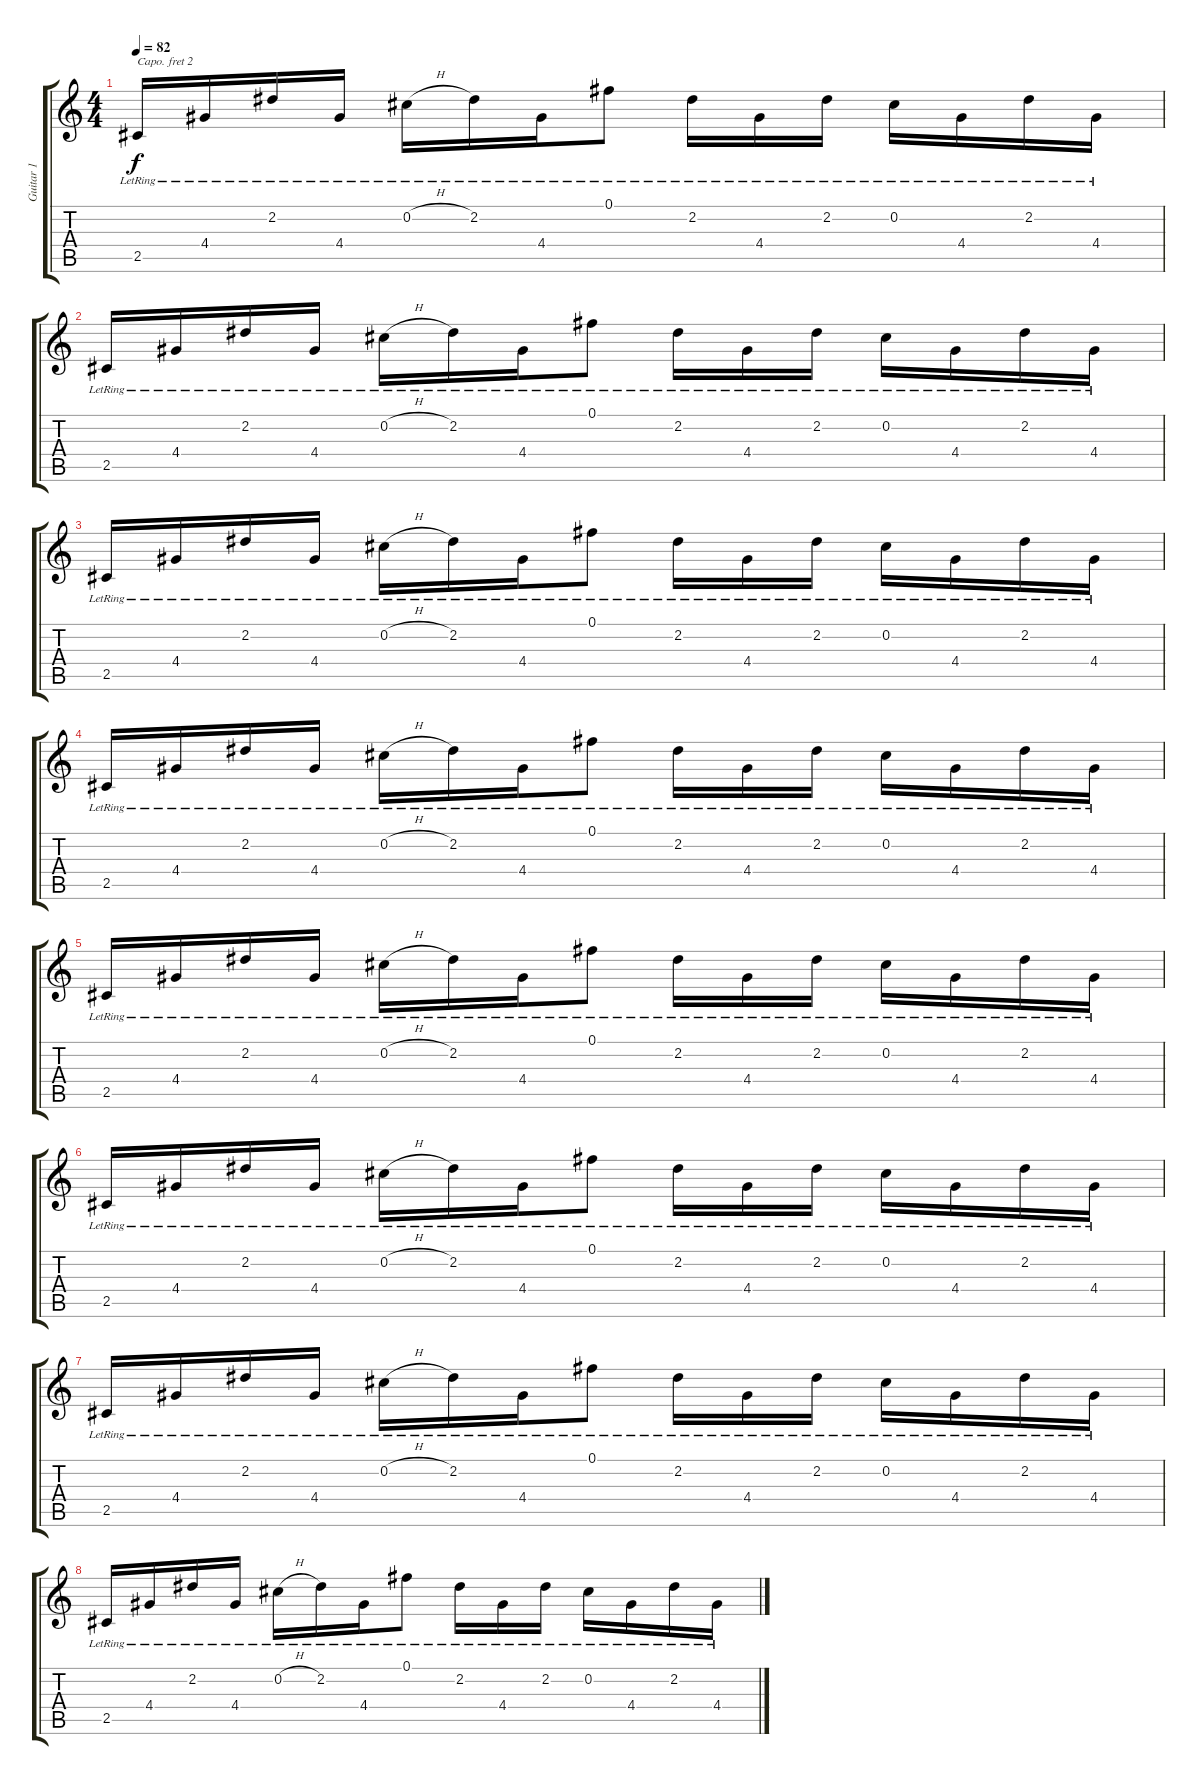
\track ("Guitar 1" "Guitar 1") {instrument electricguitarclean}
\staff {score tabs}
\capo 2
\tuning (E4 B3 G3 D3 A2 E2) {hide}
\ts (4 4)
\tempo 82
\clef g2
\ks c
2.5{lr}.16{dy f} 4.4{lr}.16 2.2{lr}.16 4.4{lr}.16 0.2{h lr}.16 2.2{lr}.16 4.4{lr}.16 0.1{lr}.8 2.2{lr}.16 4.4{lr}.16 2.2{lr}.16 0.2{lr}.16 4.4{lr}.16 2.2{lr}.16 4.4{lr}.16 |
2.5{lr}.16 4.4{lr}.16 2.2{lr}.16 4.4{lr}.16 0.2{h lr}.16 2.2{lr}.16 4.4{lr}.16 0.1{lr}.8 2.2{lr}.16 4.4{lr}.16 2.2{lr}.16 0.2{lr}.16 4.4{lr}.16 2.2{lr}.16 4.4{lr}.16 |
2.5{lr}.16 4.4{lr}.16 2.2{lr}.16 4.4{lr}.16 0.2{h lr}.16 2.2{lr}.16 4.4{lr}.16 0.1{lr}.8 2.2{lr}.16 4.4{lr}.16 2.2{lr}.16 0.2{lr}.16 4.4{lr}.16 2.2{lr}.16 4.4{lr}.16 |
2.5{lr}.16 4.4{lr}.16 2.2{lr}.16 4.4{lr}.16 0.2{h lr}.16 2.2{lr}.16 4.4{lr}.16 0.1{lr}.8 2.2{lr}.16 4.4{lr}.16 2.2{lr}.16 0.2{lr}.16 4.4{lr}.16 2.2{lr}.16 4.4{lr}.16 |
2.5{lr}.16 4.4{lr}.16 2.2{lr}.16 4.4{lr}.16 0.2{h lr}.16 2.2{lr}.16 4.4{lr}.16 0.1{lr}.8 2.2{lr}.16 4.4{lr}.16 2.2{lr}.16 0.2{lr}.16 4.4{lr}.16 2.2{lr}.16 4.4{lr}.16 |
2.5{lr}.16 4.4{lr}.16 2.2{lr}.16 4.4{lr}.16 0.2{h lr}.16 2.2{lr}.16 4.4{lr}.16 0.1{lr}.8 2.2{lr}.16 4.4{lr}.16 2.2{lr}.16 0.2{lr}.16 4.4{lr}.16 2.2{lr}.16 4.4{lr}.16 |
2.5{lr}.16 4.4{lr}.16 2.2{lr}.16 4.4{lr}.16 0.2{h lr}.16 2.2{lr}.16 4.4{lr}.16 0.1{lr}.8 2.2{lr}.16 4.4{lr}.16 2.2{lr}.16 0.2{lr}.16 4.4{lr}.16 2.2{lr}.16 4.4{lr}.16 |
2.5{lr}.16 4.4{lr}.16 2.2{lr}.16 4.4{lr}.16 0.2{h lr}.16 2.2{lr}.16 4.4{lr}.16 0.1{lr}.8 2.2{lr}.16 4.4{lr}.16 2.2{lr}.16 0.2{lr}.16 4.4{lr}.16 2.2{lr}.16 4.4{lr}.16
